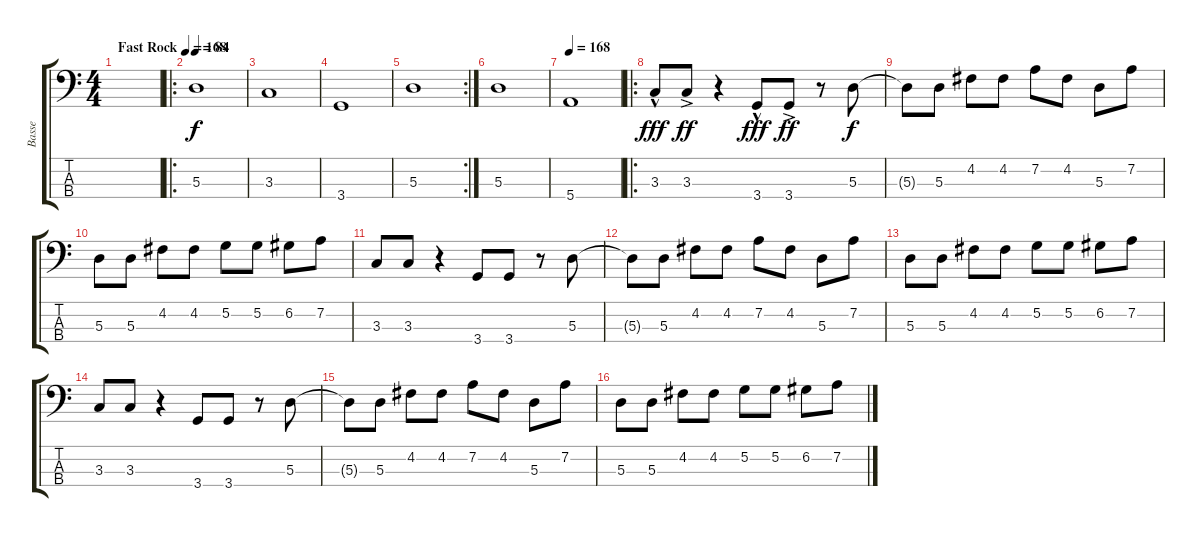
\track ("Basse" "Basse") {instrument electricbassfinger}
\staff {score tabs}
\tuning (G2 D2 A1 E1) {hide}
\ts (4 4)
\tempo (168 "Fast Rock")
\clef f4
\ks c
|
\ro
\tempo 84
5.3.1 |
3.3.1 |
3.4.1 |
\rc 2
5.3.1 |
5.3.1 |
\tempo 168
5.4.1 |
\ro
3.3{hac}.8{dy fff} 3.3{ac}.8{dy ff} r.4 3.4{hac}.8{dy fff} 3.4{ac}.8{dy ff} r.8 5.3.8{dy f} |
5.3{t}.8 5.3.8 4.2.8 4.2.8 7.2.8 4.2.8 5.3.8 7.2.8 |
5.3.8 5.3.8 4.2.8 4.2.8 5.2.8 5.2.8 6.2.8 7.2.8 |
3.3.8 3.3.8 r.4 3.4.8 3.4.8 r.8 5.3.8 |
5.3{t}.8 5.3.8 4.2.8 4.2.8 7.2.8 4.2.8 5.3.8 7.2.8 |
5.3.8 5.3.8 4.2.8 4.2.8 5.2.8 5.2.8 6.2.8 7.2.8 |
3.3.8 3.3.8 r.4 3.4.8 3.4.8 r.8 5.3.8 |
5.3{t}.8 5.3.8 4.2.8 4.2.8 7.2.8 4.2.8 5.3.8 7.2.8 |
5.3.8 5.3.8 4.2.8 4.2.8 5.2.8 5.2.8 6.2.8 7.2.8
